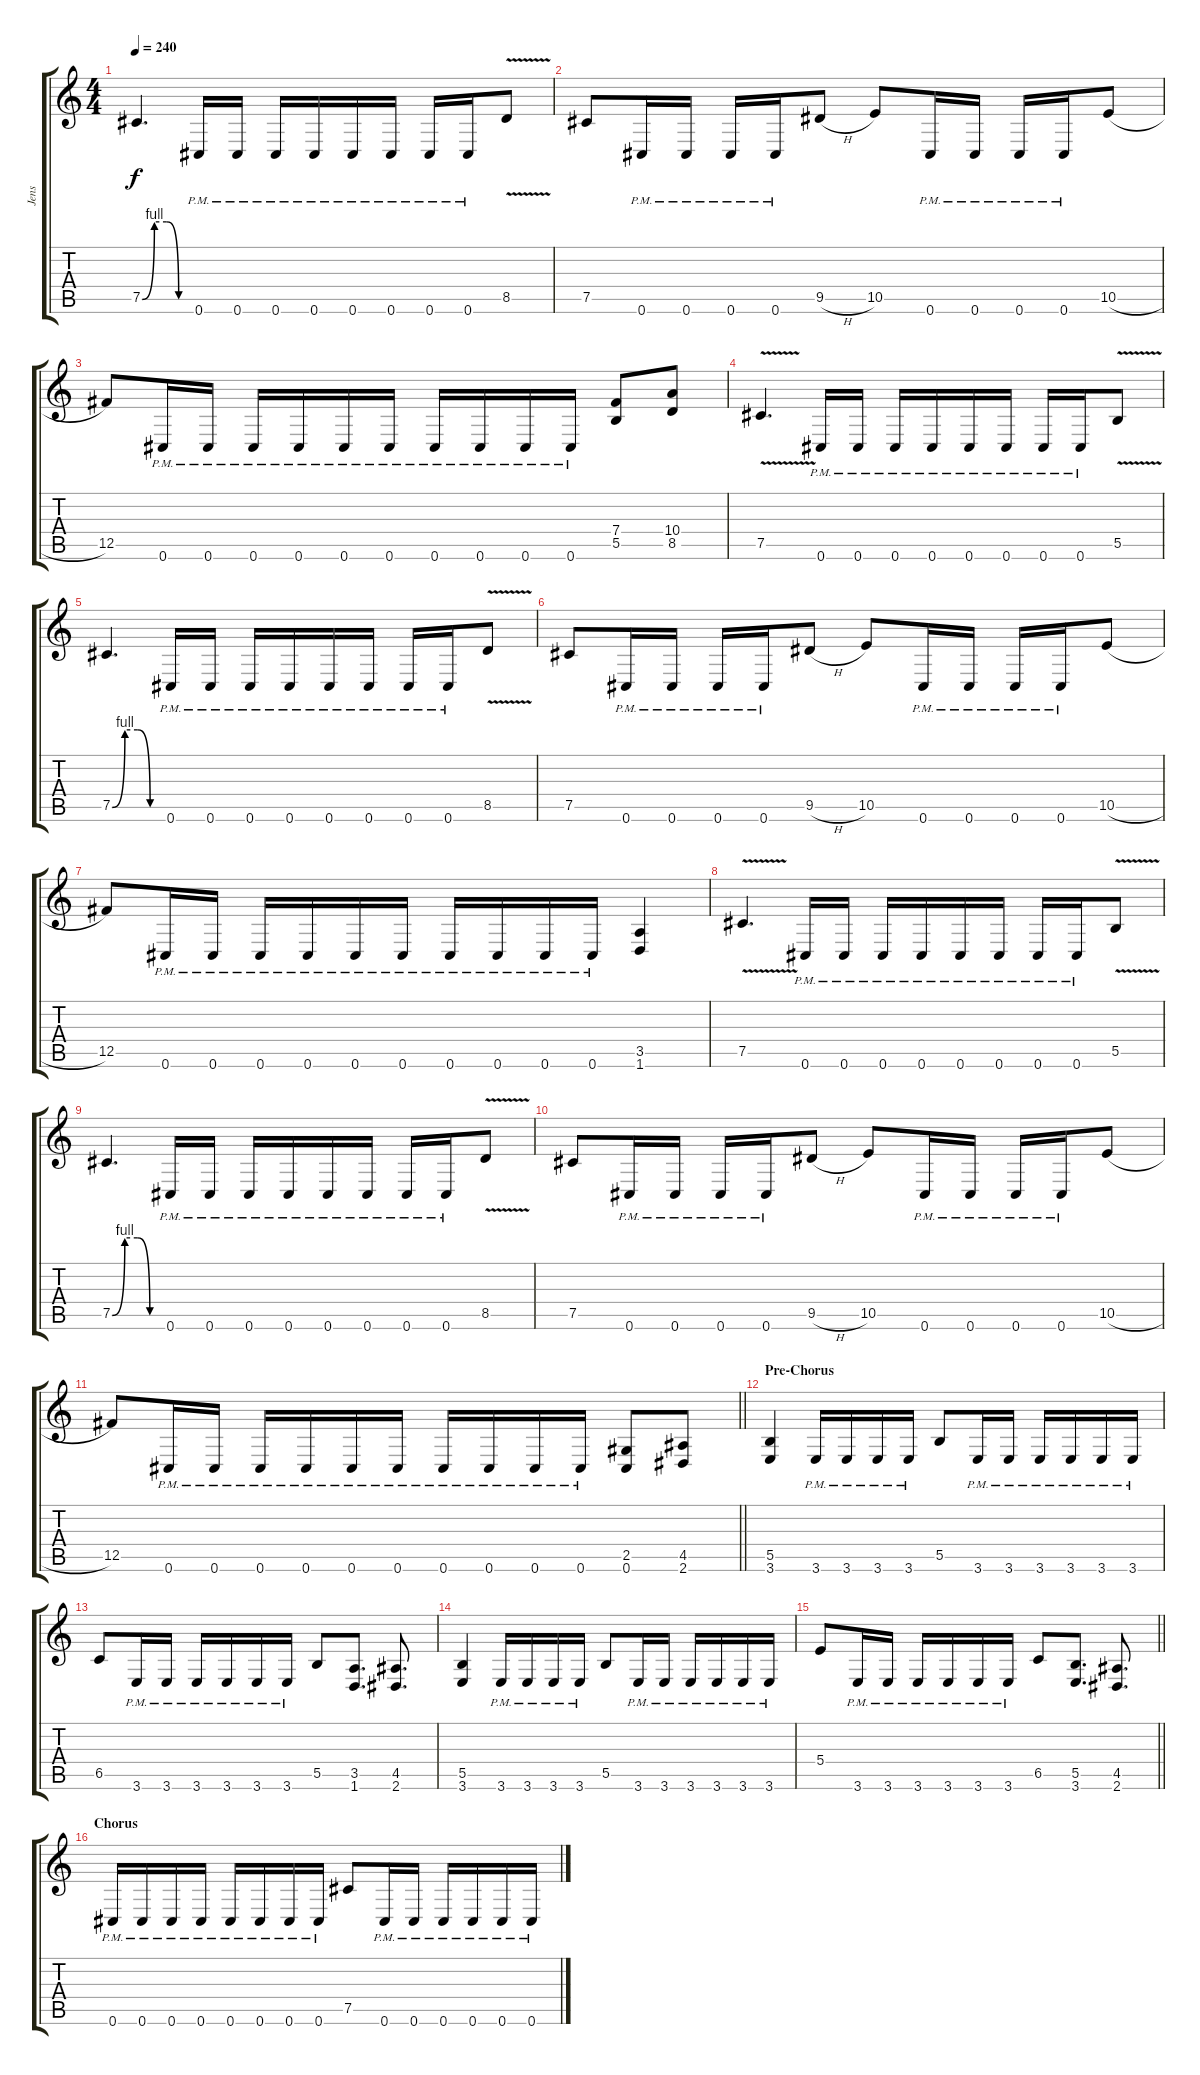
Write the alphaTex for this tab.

\track ("Jens" "Jens") {instrument distortionguitar}
\staff {score tabs}
\tuning (Db4 Ab3 E3 B2 Gb2 Db2) {hide}
\ts (4 4)
\tempo 240
\clef g2
\ks c
7.5{be (custom 0 0 15 4 30 4 45 0 60 0)}.4{d dy f} 0.6{pm}.16 0.6{pm}.16 0.6{pm}.16 0.6{pm}.16 0.6{pm}.16 0.6{pm}.16 0.6{pm}.16 0.6{pm}.16 8.5{v}.8 |
7.5.8 0.6{pm}.16 0.6{pm}.16 0.6{pm}.16 0.6{pm}.16 9.5{h}.8 10.5.8 0.6{pm}.16 0.6{pm}.16 0.6{pm}.16 0.6{pm}.16 10.5{h}.8 |
12.5.8 0.6{pm}.16 0.6{pm}.16 0.6{pm}.16 0.6{pm}.16 0.6{pm}.16 0.6{pm}.16 0.6{pm}.16 0.6{pm}.16 0.6{pm}.16 0.6{pm}.16 (7.4 5.5).8 (10.4 8.5).8 |
7.5{v}.4{d} 0.6{pm}.16 0.6{pm}.16 0.6{pm}.16 0.6{pm}.16 0.6{pm}.16 0.6{pm}.16 0.6{pm}.16 0.6{pm}.16 5.5{v}.8 |
7.5{be (custom 0 0 15 4 30 4 45 0 60 0)}.4{d} 0.6{pm}.16 0.6{pm}.16 0.6{pm}.16 0.6{pm}.16 0.6{pm}.16 0.6{pm}.16 0.6{pm}.16 0.6{pm}.16 8.5{v}.8 |
7.5.8 0.6{pm}.16 0.6{pm}.16 0.6{pm}.16 0.6{pm}.16 9.5{h}.8 10.5.8 0.6{pm}.16 0.6{pm}.16 0.6{pm}.16 0.6{pm}.16 10.5{h}.8 |
12.5.8 0.6{pm}.16 0.6{pm}.16 0.6{pm}.16 0.6{pm}.16 0.6{pm}.16 0.6{pm}.16 0.6{pm}.16 0.6{pm}.16 0.6{pm}.16 0.6{pm}.16 (3.5 1.6).4 |
7.5{v}.4{d} 0.6{pm}.16 0.6{pm}.16 0.6{pm}.16 0.6{pm}.16 0.6{pm}.16 0.6{pm}.16 0.6{pm}.16 0.6{pm}.16 5.5{v}.8 |
7.5{be (custom 0 0 15 4 30 4 45 0 60 0)}.4{d} 0.6{pm}.16 0.6{pm}.16 0.6{pm}.16 0.6{pm}.16 0.6{pm}.16 0.6{pm}.16 0.6{pm}.16 0.6{pm}.16 8.5{v}.8 |
7.5.8 0.6{pm}.16 0.6{pm}.16 0.6{pm}.16 0.6{pm}.16 9.5{h}.8 10.5.8 0.6{pm}.16 0.6{pm}.16 0.6{pm}.16 0.6{pm}.16 10.5{h}.8 |
\barLineRight lightlight
12.5.8 0.6{pm}.16 0.6{pm}.16 0.6{pm}.16 0.6{pm}.16 0.6{pm}.16 0.6{pm}.16 0.6{pm}.16 0.6{pm}.16 0.6{pm}.16 0.6{pm}.16 (2.5 0.6).8 (4.5 2.6).8 |
\section ("" "Pre-Chorus")
(5.5 3.6).4 3.6{pm}.16 3.6{pm}.16 3.6{pm}.16 3.6{pm}.16 5.5.8 3.6{pm}.16 3.6{pm}.16 3.6{pm}.16 3.6{pm}.16 3.6{pm}.16 3.6{pm}.16 |
6.5.8 3.6{pm}.16 3.6{pm}.16 3.6{pm}.16 3.6{pm}.16 3.6{pm}.16 3.6{pm}.16 5.5.8 (3.5 1.6).8{d} (4.5 2.6).8{d} |
(5.5 3.6).4 3.6{pm}.16 3.6{pm}.16 3.6{pm}.16 3.6{pm}.16 5.5.8 3.6{pm}.16 3.6{pm}.16 3.6{pm}.16 3.6{pm}.16 3.6{pm}.16 3.6{pm}.16 |
\barLineRight lightlight
5.4.8 3.6{pm}.16 3.6{pm}.16 3.6{pm}.16 3.6{pm}.16 3.6{pm}.16 3.6{pm}.16 6.5.8 (5.5 3.6).8{d} (4.5 2.6).8{d} |
\section ("" "Chorus")
0.6{pm}.16 0.6{pm}.16 0.6{pm}.16 0.6{pm}.16 0.6{pm}.16 0.6{pm}.16 0.6{pm}.16 0.6{pm}.16 7.5.8 0.6{pm}.16 0.6{pm}.16 0.6{pm}.16 0.6{pm}.16 0.6{pm}.16 0.6{pm}.16
